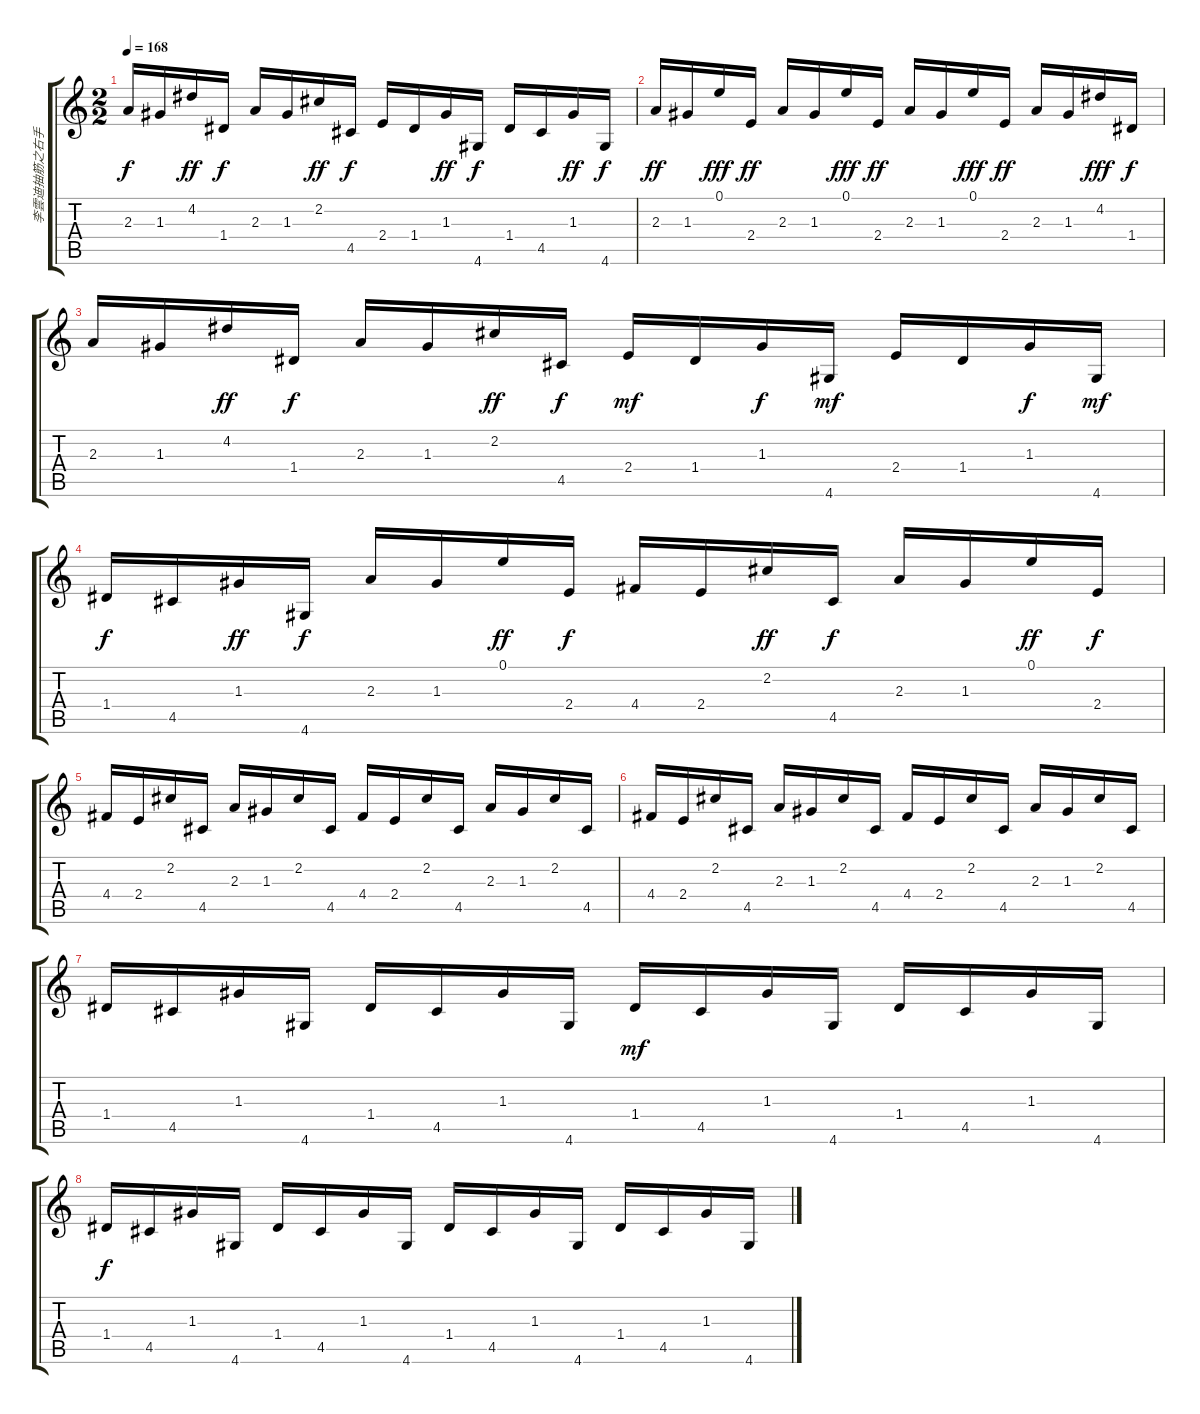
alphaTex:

\track ("李雲迪抽筋之右手" "李雲迪抽筋之右手") {instrument acousticgrandpiano}
\staff {score tabs}
\tuning (E5 B4 G4 D4 A3 E3) {hide}
\ts (2 2)
\tempo 168
\clef g2
\ks c
2.3.16{dy f} 1.3.16 4.2.16{dy ff} 1.4.16{dy f} 2.3.16 1.3.16 2.2.16{dy ff} 4.5.16{dy f} 2.4.16 1.4.16 1.3.16{dy ff} 4.6.16{dy f} 1.4.16 4.5.16 1.3.16{dy ff} 4.6.16{dy f} |
2.3.16{dy ff} 1.3.16 0.1.16{dy fff} 2.4.16{dy ff} 2.3.16 1.3.16 0.1.16{dy fff} 2.4.16{dy ff} 2.3.16 1.3.16 0.1.16{dy fff} 2.4.16{dy ff} 2.3.16 1.3.16 4.2.16{dy fff} 1.4.16{dy f} |
2.3.16 1.3.16 4.2.16{dy ff} 1.4.16{dy f} 2.3.16 1.3.16 2.2.16{dy ff} 4.5.16{dy f} 2.4.16{dy mf} 1.4.16 1.3.16{dy f} 4.6.16{dy mf} 2.4.16 1.4.16 1.3.16{dy f} 4.6.16{dy mf} |
1.4.16{dy f} 4.5.16 1.3.16{dy ff} 4.6.16{dy f} 2.3.16 1.3.16 0.1.16{dy ff} 2.4.16{dy f} 4.4.16 2.4.16 2.2.16{dy ff} 4.5.16{dy f} 2.3.16 1.3.16 0.1.16{dy ff} 2.4.16{dy f} |
4.4.16 2.4.16 2.2.16 4.5.16 2.3.16 1.3.16 2.2.16 4.5.16 4.4.16 2.4.16 2.2.16 4.5.16 2.3.16 1.3.16 2.2.16 4.5.16 |
4.4.16 2.4.16 2.2.16 4.5.16 2.3.16 1.3.16 2.2.16 4.5.16 4.4.16 2.4.16 2.2.16 4.5.16 2.3.16 1.3.16 2.2.16 4.5.16 |
1.4.16 4.5.16 1.3.16 4.6.16 1.4.16 4.5.16 1.3.16 4.6.16 1.4.16{dy mf} 4.5.16 1.3.16 4.6.16 1.4.16 4.5.16 1.3.16 4.6.16 |
1.4.16{dy f} 4.5.16 1.3.16 4.6.16 1.4.16 4.5.16 1.3.16 4.6.16 1.4.16 4.5.16 1.3.16 4.6.16 1.4.16 4.5.16 1.3.16 4.6.16
